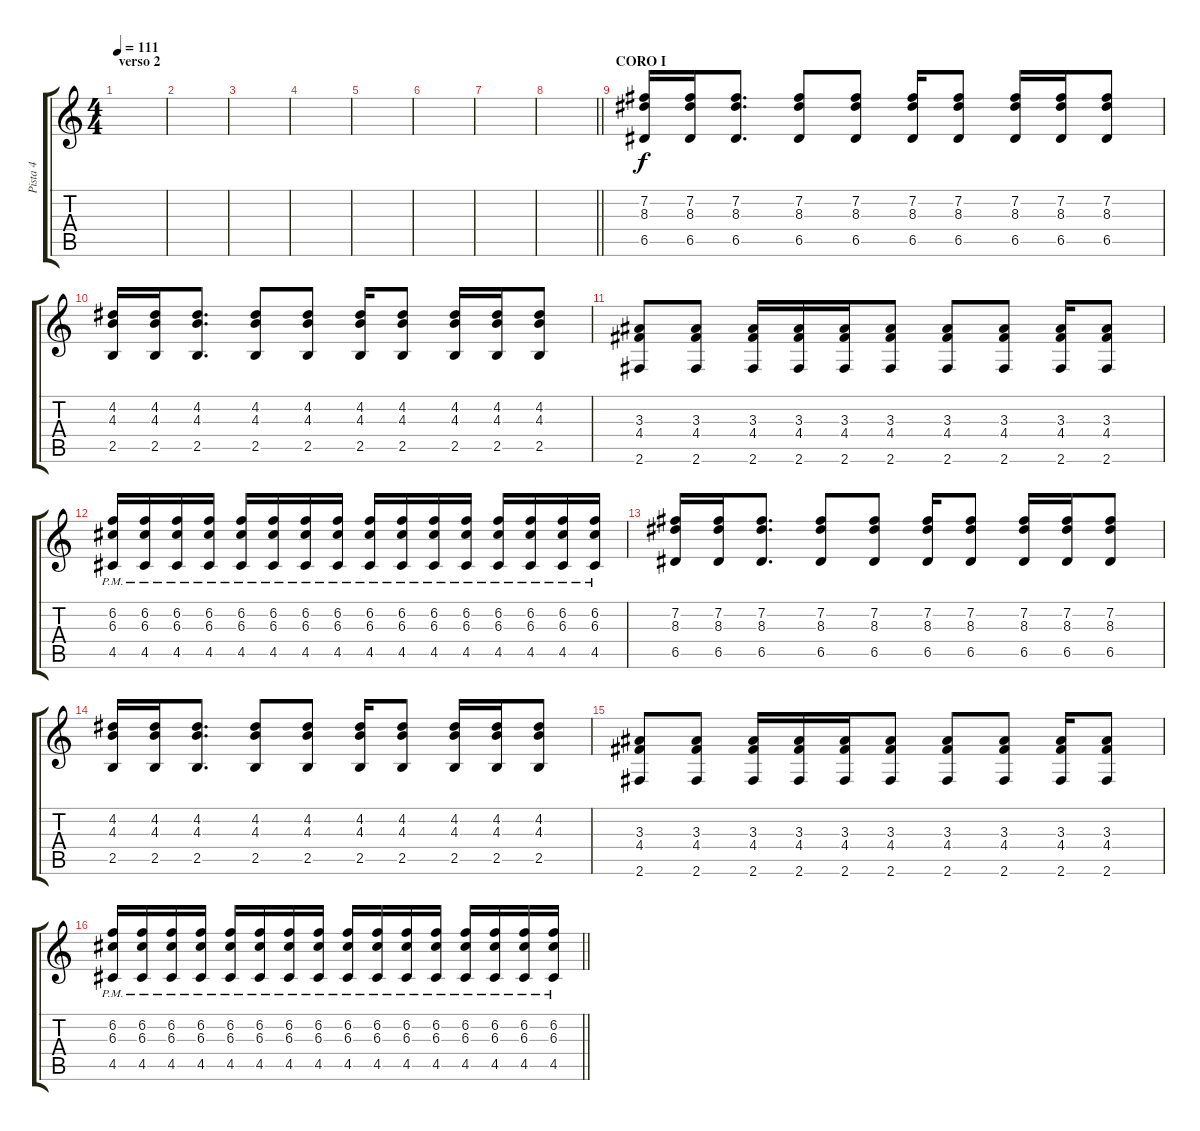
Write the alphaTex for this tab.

\track ("Pista 4" "Pista 4") {instrument distortionguitar}
\staff {score tabs}
\tuning (E4 B3 G3 D3 A2 E2) {hide}
\ts (4 4)
\section ("" "verso 2")
\tempo 111
\clef g2
\ks c
|
|
|
|
|
|
|
\barLineRight lightlight
|
\section ("" "CORO I")
(7.2 8.3 6.5).16 (7.2 8.3 6.5).16 (7.2 8.3 6.5).8{d} (7.2 8.3 6.5).8 (7.2 8.3 6.5).8 (7.2 8.3 6.5).16 (7.2 8.3 6.5).8 (7.2 8.3 6.5).16 (7.2 8.3 6.5).16 (7.2 8.3 6.5).8 |
(4.2 4.3 2.5).16 (4.2 4.3 2.5).16 (4.2 4.3 2.5).8{d} (4.2 4.3 2.5).8 (4.2 4.3 2.5).8 (4.2 4.3 2.5).16 (4.2 4.3 2.5).8 (4.2 4.3 2.5).16 (4.2 4.3 2.5).16 (4.2 4.3 2.5).8 |
(3.3 4.4 2.6).8 (3.3 4.4 2.6).8 (3.3 4.4 2.6).16 (3.3 4.4 2.6).16 (3.3 4.4 2.6).16 (3.3 4.4 2.6).8 (3.3 4.4 2.6).8 (3.3 4.4 2.6).8 (3.3 4.4 2.6).16 (3.3 4.4 2.6).8 |
(6.2{pm} 6.3{pm} 4.5{pm}).16 (6.2{pm} 6.3{pm} 4.5{pm}).16 (6.2{pm} 6.3{pm} 4.5{pm}).16 (6.2{pm} 6.3{pm} 4.5{pm}).16 (6.2{pm} 6.3{pm} 4.5{pm}).16 (6.2{pm} 6.3{pm} 4.5{pm}).16 (6.2{pm} 6.3{pm} 4.5{pm}).16 (6.2{pm} 6.3{pm} 4.5{pm}).16 (6.2{pm} 6.3{pm} 4.5{pm}).16 (6.2{pm} 6.3{pm} 4.5{pm}).16 (6.2{pm} 6.3{pm} 4.5{pm}).16 (6.2{pm} 6.3{pm} 4.5{pm}).16 (6.2{pm} 6.3{pm} 4.5{pm}).16 (6.2{pm} 6.3{pm} 4.5{pm}).16 (6.2{pm} 6.3{pm} 4.5{pm}).16 (6.2{pm} 6.3{pm} 4.5{pm}).16 |
(7.2 8.3 6.5).16 (7.2 8.3 6.5).16 (7.2 8.3 6.5).8{d} (7.2 8.3 6.5).8 (7.2 8.3 6.5).8 (7.2 8.3 6.5).16 (7.2 8.3 6.5).8 (7.2 8.3 6.5).16 (7.2 8.3 6.5).16 (7.2 8.3 6.5).8 |
(4.2 4.3 2.5).16 (4.2 4.3 2.5).16 (4.2 4.3 2.5).8{d} (4.2 4.3 2.5).8 (4.2 4.3 2.5).8 (4.2 4.3 2.5).16 (4.2 4.3 2.5).8 (4.2 4.3 2.5).16 (4.2 4.3 2.5).16 (4.2 4.3 2.5).8 |
(3.3 4.4 2.6).8 (3.3 4.4 2.6).8 (3.3 4.4 2.6).16 (3.3 4.4 2.6).16 (3.3 4.4 2.6).16 (3.3 4.4 2.6).8 (3.3 4.4 2.6).8 (3.3 4.4 2.6).8 (3.3 4.4 2.6).16 (3.3 4.4 2.6).8 |
\barLineRight lightlight
(6.2{pm} 6.3{pm} 4.5{pm}).16 (6.2{pm} 6.3{pm} 4.5{pm}).16 (6.2{pm} 6.3{pm} 4.5{pm}).16 (6.2{pm} 6.3{pm} 4.5{pm}).16 (6.2{pm} 6.3{pm} 4.5{pm}).16 (6.2{pm} 6.3{pm} 4.5{pm}).16 (6.2{pm} 6.3{pm} 4.5{pm}).16 (6.2{pm} 6.3{pm} 4.5{pm}).16 (6.2{pm} 6.3{pm} 4.5{pm}).16 (6.2{pm} 6.3{pm} 4.5{pm}).16 (6.2{pm} 6.3{pm} 4.5{pm}).16 (6.2{pm} 6.3{pm} 4.5{pm}).16 (6.2{pm} 6.3{pm} 4.5{pm}).16 (6.2{pm} 6.3{pm} 4.5{pm}).16 (6.2{pm} 6.3{pm} 4.5{pm}).16 (6.2{pm} 6.3{pm} 4.5{pm}).16
